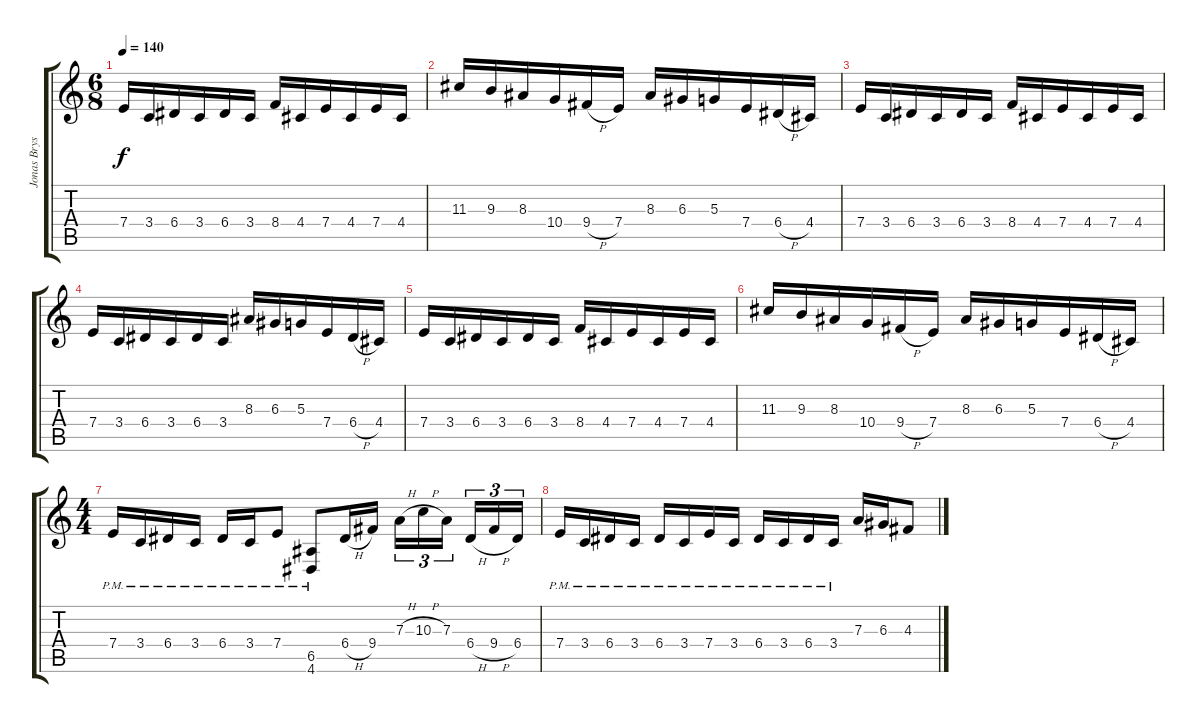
\track ("Jonas Bryssling" "Jonas Brys") {instrument distortionguitar}
\staff {score tabs}
\tuning (B3 Gb3 D3 A2 E2 B1) {hide}
\ts (6 8)
\tempo 140
\clef g2
\ks c
7.4.16{dy f} 3.4.16 6.4.16 3.4.16 6.4.16 3.4.16 8.4.16 4.4.16 7.4.16 4.4.16 7.4.16 4.4.16 |
11.3.16 9.3.16 8.3.16 10.4.16 9.4{h}.16 7.4.16 8.3.16 6.3.16 5.3.16 7.4.16 6.4{h}.16 4.4.16 |
7.4.16 3.4.16 6.4.16 3.4.16 6.4.16 3.4.16 8.4.16 4.4.16 7.4.16 4.4.16 7.4.16 4.4.16 |
7.4.16 3.4.16 6.4.16 3.4.16 6.4.16 3.4.16 8.3.16 6.3.16 5.3.16 7.4.16 6.4{h}.16 4.4.16 |
7.4.16 3.4.16 6.4.16 3.4.16 6.4.16 3.4.16 8.4.16 4.4.16 7.4.16 4.4.16 7.4.16 4.4.16 |
11.3.16 9.3.16 8.3.16 10.4.16 9.4{h}.16 7.4.16 8.3.16 6.3.16 5.3.16 7.4.16 6.4{h}.16 4.4.16 |
\ts (4 4)
7.4{pm}.16 3.4{pm}.16 6.4{pm}.16 3.4{pm}.16 6.4{pm}.16 3.4{pm}.16 7.4{pm}.8 (6.5{pm} 4.6{pm}).8 6.4{h}.16 9.4.16 7.3{h}.16{tu (3 2)} 10.3{h}.16{tu (3 2)} 7.3.16{tu (3 2)} 6.4{h}.16{tu (3 2)} 9.4{h}.16{tu (3 2)} 6.4.16{tu (3 2)} |
7.4{pm}.16 3.4{pm}.16 6.4{pm}.16 3.4{pm}.16 6.4{pm}.16 3.4{pm}.16 7.4{pm}.16 3.4{pm}.16 6.4{pm}.16 3.4{pm}.16 6.4{pm}.16 3.4{pm}.16 7.3.16 6.3.16 4.3.8
